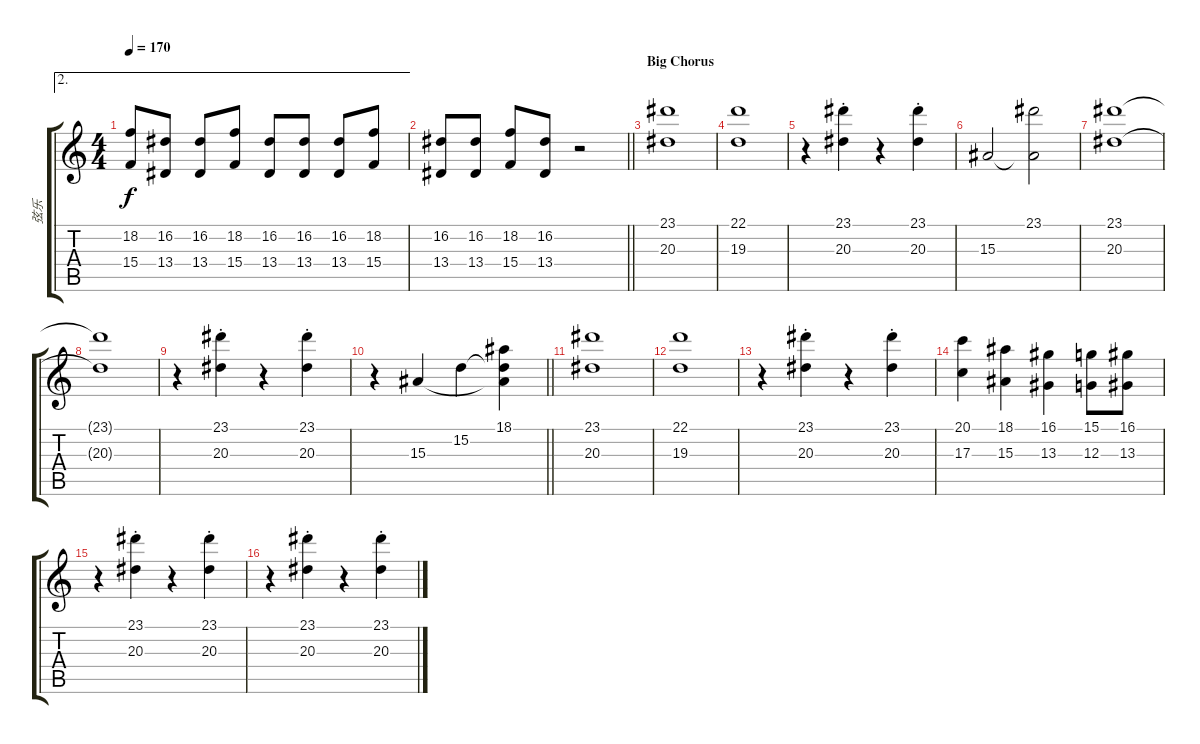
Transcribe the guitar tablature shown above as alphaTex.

\track ("弦乐" "弦乐") {instrument stringensemble1}
\staff {score tabs}
\tuning (E4 B3 G3 D3 A2 E2) {hide}
\ae 2
\ts (4 4)
\tempo 170
\clef g2
\ks c
(18.2 15.4).8{dy f} (16.2 13.4).8 (16.2 13.4).8 (18.2 15.4).8 (16.2 13.4).8 (16.2 13.4).8 (16.2 13.4).8 (18.2 15.4).8 |
\barLineRight lightlight
(16.2 13.4).8 (16.2 13.4).8 (18.2 15.4).8 (16.2 13.4).8 r.2 |
\section ("" "Big Chorus")
(23.1 20.3).1 |
(22.1 19.3).1 |
r.4 (23.1{st} 20.3{st}).4 r.4 (23.1{st} 20.3{st}).4 |
15.3.2 (23.1 15.3{t}).2 |
(23.1 20.3).1 |
(23.1{t} 20.3{t}).1 |
r.4 (23.1{st} 20.3{st}).4 r.4 (23.1{st} 20.3{st}).4 |
\barLineRight lightlight
r.4 15.3.4 15.2.4 (18.1 15.2{t} 15.3{t}).4 |
(23.1 20.3).1 |
(22.1 19.3).1 |
r.4 (23.1{st} 20.3{st}).4 r.4 (23.1{st} 20.3{st}).4 |
(20.1 17.3).4 (18.1 15.3).4 (16.1 13.3).4 (15.1 12.3).8 (16.1 13.3).8 |
r.4 (23.1{st} 20.3{st}).4 r.4 (23.1{st} 20.3{st}).4 |
r.4 (23.1{st} 20.3{st}).4 r.4 (23.1{st} 20.3{st}).4
